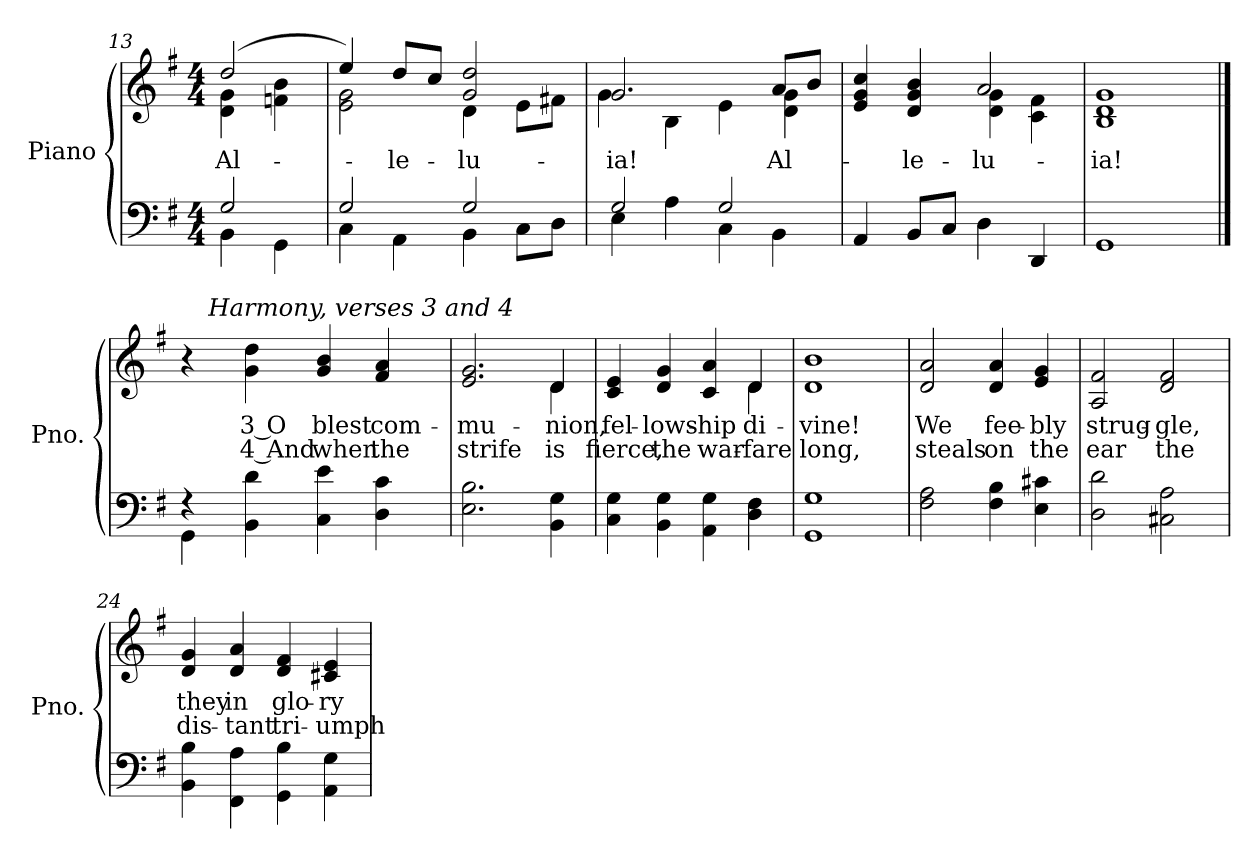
**kern	**kern	**text	**text
*part2	*part1	*part1	*part1
*staff2	*staff1	*staff1	*staff1
*I"Piano	*I"Piano	*	*
*I'Pno.	*I'Pno.	*	*
!!LO:LB:g=z
*clefF4	*clefG2	*	*
*k[f#]	*k[f#]	*	*
*G:	*G:	*	*
*M4/4	*M4/4	*	*
=13	=13	=13	=13
*^	*	*	*
!	!	!	!LO:LY:b:color=#000000	!
*	*	*^	*	*
2Gi/	4BBi\	(2ddi/	4di\ 4gi	Al-	.
.	4GGi\	.	4fni\ 4bi	.	.
=14	=14	=14	=14	=14	=14
2Gi/	4Ci\	4eei/)	2ei\ 2gi	.	.
!	!	!	!	!LO:LY:b:color=#000000	!
.	4AAi\	8ddi/L	.	-le-	.
.	.	8cci/J	.	.	.
!	!	!	!	!LO:LY:b:color=#000000	!
2Gi/	4BBi\	2gi/ 2ddi	4di\	-lu-	.
.	8Ci\L	.	8ei\L	.	.
.	8Di\J	.	8f#Xi\J	.	.
=15	=15	=15	=15	=15	=15
!	!	!	!	!LO:LY:b:color=#000000	!
2Gi/	4Ei\	2.gi/	4gi\	-ia!	.
.	4Ai\	.	4Bi\	.	.
2Gi/	4Ci\	.	4ei\	.	.
!	!	!	!	!LO:LY:b:color=#000000	!
.	4BBi\	(8ai/L	4di\ 4gi	Al-	.
.	.	8bi/J	.	.	.
*v	*v	*	*	*	*
=16	=16	=16	=16	=16
4AAi/	4ei/ 4gi 4cci	2ryy	.	.
!	!	!	!LO:LY:b:color=#000000	!
8BBi/L	4di/ 4gi 4bi	.	-le-	.
8Ci/J	.	.	.	.
!	!	!	!LO:LY:b:color=#000000	!
4Di\	2ai/	4di\ 4gi	-lu-	.
4DDi/	.	4ci\ 4f#i	.	.
*	*v	*v	*	*
=17	=17	=17	=17
*	*^	*	*
!	!	!	!LO:LY:b:color=#000000	!
*	*v	*v	*	*
1GGi	1Bi 1di 1gi	-ia!	.
!!LO:PB:g=z
==18	==18	==18	==18
*^	*^	*	*
4r	4GGi\	4r	16ryy	.	.
.	.	.	128.ryy	.	.
!	!	!	!LO:TX:a:i:t=Harmony, verses 3 and 4	!	!
.	.	.	2ryy	.	.
!	!	!	!	!LO:LY:b:color=#000000	!LO:LY:b:color=#000000
4BBi\ 4di	2.ryy	4gi\ 4ddi	.	3 O	4 And
!	!	!	!	!LO:LY:b:color=#000000	!LO:LY:b:color=#000000
4Ci\ 4ei	.	4gi/ 4bi	.	blest	when
.	.	.	4ryy	.	.
!	!	!	!	!LO:LY:b:color=#000000	!LO:LY:b:color=#000000
4Di\ 4ci	.	4f#i/ 4ai	.	com-	the
.	.	.	8ryy	.	.
.	.	.	32ryy	.	.
.	.	.	64ryy	.	.
.	.	.	256ryy	.	.
*v	*v	*	*	*	*
=19	=19	=19	=19	=19
*^	*	*	*	*
!	!	!	!	!LO:LY:b:color=#000000	!LO:LY:b:color=#000000
*v	*v	*	*	*	*
2.Ei\ 2.Bi	2.ei/ 2.gi	2.ryy	mu-	strife
!	!	!	!LO:LY:b:color=#000000	!LO:LY:b:color=#000000
4BBi\ 4Gi	4di/	4di\	nion,	is
=20	=20	=20	=20	=20
!	!	!	!LO:LY:b:color=#000000	!LO:LY:b:color=#000000
4Ci\ 4Gi	4ci/ 4ei	2.ryy	fel-	fierce,
!	!	!	!LO:LY:b:color=#000000	!LO:LY:b:color=#000000
4BBi\ 4Gi	4di/ 4gi	.	lows-	the
!	!	!	!LO:LY:b:color=#000000	!LO:LY:b:color=#000000
4AAi\ 4Gi	4ci/ 4ai	.	hip	war-
!	!	!	!LO:LY:b:color=#000000	!LO:LY:b:color=#000000
4Di\ 4F#i	4di/	4di\	-di-	-fare
*	*v	*v	*	*
=21	=21	=21	=21
*	*^	*	*
!	!	!	!LO:LY:b:color=#000000	!LO:LY:b:color=#000000
*	*v	*v	*	*
1GGi 1Gi	1di 1bi	vine!	long,
!!LO:LB:g=z
=22	=22	=22	=22
!	!	!LO:LY:b:color=#000000	!LO:LY:b:color=#000000
2F#i\ 2Ai	2di/ 2ai	We	steals
!	!	!LO:LY:b:color=#000000	!LO:LY:b:color=#000000
4F#i\ 4Bi	4di/ 4ai	fee-	on
!	!	!LO:LY:b:color=#000000	!LO:LY:b:color=#000000
4Ei\ 4c#Xi	4ei/ 4gi	bly	the
=23	=23	=23	=23
!	!	!LO:LY:b:color=#000000	!LO:LY:b:color=#000000
2Di\ 2di	2Ai/ 2f#i	strug-	ear
!	!	!LO:LY:b:color=#000000	!LO:LY:b:color=#000000
2C#Xi\ 2Ai	2di/ 2f#i	gle,	the
=24	=24	=24	=24
!	!	!LO:LY:b:color=#000000	!LO:LY:b:color=#000000
4BBi\ 4Bi	4di/ 4gi	they	dis-
!	!	!LO:LY:b:color=#000000	!LO:LY:b:color=#000000
4FF#i\ 4Ai	4di/ 4ai	-in	tant
!	!	!LO:LY:b:color=#000000	!LO:LY:b:color=#000000
4GGi\ 4Bi	4di/ 4f#i	glo-	tri-
!	!	!LO:LY:b:color=#000000	!LO:LY:b:color=#000000
4AAi\ 4Gi	4c#Xi/ 4ei	-ry	umph
=	=	=	=
*-	*-	*-	*-
